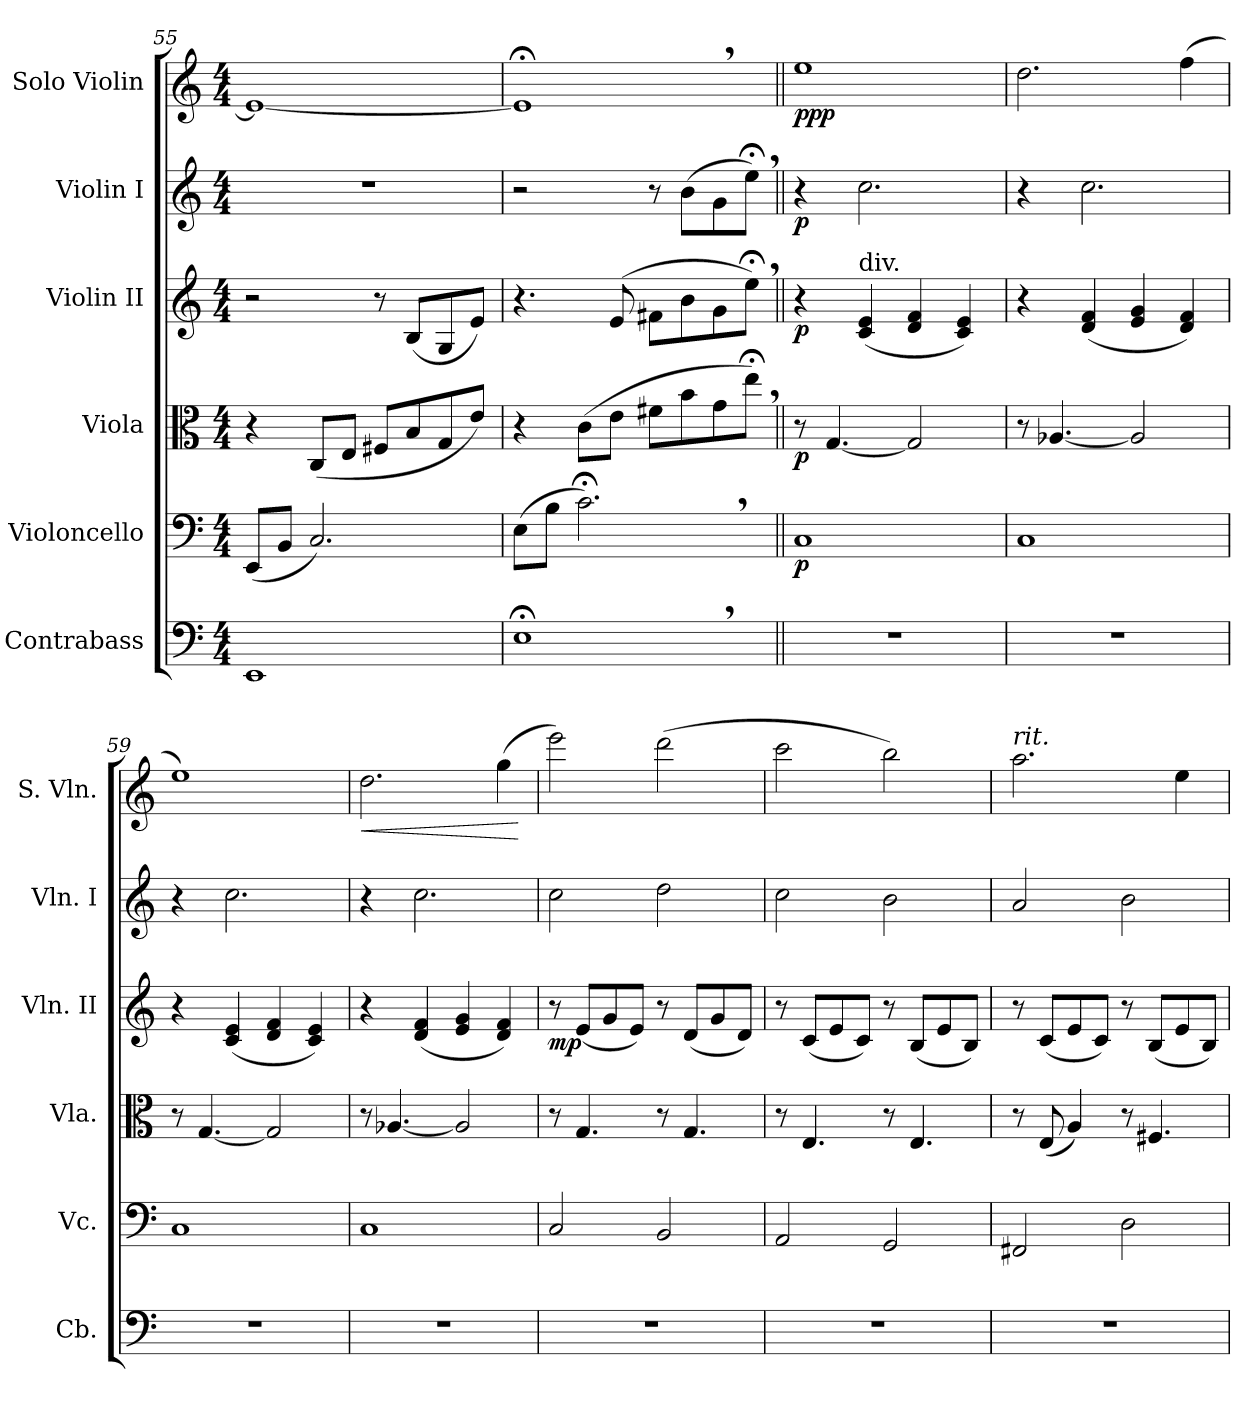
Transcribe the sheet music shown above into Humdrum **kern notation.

**kern	**kern	**dynam	**kern	**dynam	**kern	**dynam	**kern	**dynam	**kern	**dynam
*part6	*part5	*part5	*part4	*part4	*part3	*part3	*part2	*part2	*part1	*part1
*staff6	*staff5	*staff5	*staff4	*staff4	*staff3	*staff3	*staff2	*staff2	*staff1	*staff1
*I"Contrabass	*I"Violoncello	*	*I"Viola	*	*I"Violin II	*	*I"Violin I	*	*I"Solo Violin	*
*I'Cb.	*I'Vc.	*	*I'Vla.	*	*I'Vln. II	*	*I'Vln. I	*	*I'S. Vln.	*
*clefF4	*clefF4	*	*clefC3	*	*clefG2	*	*clefG2	*	*clefG2	*
*ITrd7c12	*	*	*	*	*	*	*	*	*	*
*k[]	*k[]	*	*k[]	*	*k[]	*	*k[]	*	*k[]	*
*M4/4	*M4/4	*	*M4/4	*	*M4/4	*	*M4/4	*	*M4/4	*
=55	=55	=55	=55	=55	=55	=55	=55	=55	=55	=55
1EEE	(<8EE/L	.	4r	.	2r	.	1r	.	1e_	.
.	8BB/J	.	.	.	.	.	.	.	.	.
.	2.C/)	.	(<8C/L	.	.	.	.	.	.	.
.	.	.	8E/J	.	.	.	.	.	.	.
.	.	.	8F#X/L	.	8r	.	.	.	.	.
.	.	.	8B/	.	(<8B/L	.	.	.	.	.
.	.	.	8G/	.	8G/	.	.	.	.	.
.	.	.	8e/J)	.	8e/J)	.	.	.	.	.
=56	=56	=56	=56	=56	=56	=56	=56	=56	=56	=56
1EE;<,	(>8E\L	.	4r	.	4.r	.	2r	.	1e;<,]	.
.	8B\J	.	.	.	.	.	.	.	.	.
.	2.c;<,\)	.	(>8c\L	.	.	.	.	.	.	.
.	.	.	8e\J	.	(>8e/	.	.	.	.	.
.	.	.	8f#X\L	.	8f#X\L	.	8r	.	.	.
.	.	.	8b\	.	8b\	.	(>8b\L	.	.	.
.	.	.	8g\	.	8g\	.	8g\	.	.	.
.	.	.	8ee;<,\J)	.	8ee;<,\J)	.	8ee;<,\J)	.	.	.
=57||	=57||	=57||	=57||	=57||	=57||	=57||	=57||	=57||	=57||	=57||
!	!	!LO:DY:b	!	!LO:DY:b	!	!LO:DY:b	!	!LO:DY:b	!	!LO:DY:b
!	!	!	!	!	!	!	!	!	!	!LO:DY:n=1:b
1r	1C	p	8r	p	4r	p	4r	p	1ee	p pp
.	.	.	[4.G/	.	.	.	.	.	.	.
!	!	!	!	!	!LO:TX:a:t=div.	!	!	!	!	!
.	.	.	.	.	(<4c/ 4e/	.	2.cc\	.	.	.
.	.	.	2G/]	.	4d/ 4f/	.	.	.	.	.
.	.	.	.	.	4c/ 4e/)	.	.	.	.	.
!!LO:PB:g=z
=58	=58	=58	=58	=58	=58	=58	=58	=58	=58	=58
1r	1C	.	8r	.	4r	.	4r	.	2.dd\	.
.	.	.	[4.A-X/	.	.	.	.	.	.	.
.	.	.	.	.	(<4d/ 4f/	.	2.cc\	.	.	.
.	.	.	2A-/]	.	4e/ 4g/	.	.	.	.	.
.	.	.	.	.	4d/ 4f/)	.	.	.	(>4ff\	.
=59	=59	=59	=59	=59	=59	=59	=59	=59	=59	=59
1r	1C	.	8r	.	4r	.	4r	.	1ee)	.
.	.	.	[4.G/	.	.	.	.	.	.	.
.	.	.	.	.	(<4c/ 4e/	.	2.cc\	.	.	.
.	.	.	2G/]	.	4d/ 4f/	.	.	.	.	.
.	.	.	.	.	4c/ 4e/)	.	.	.	.	.
=60	=60	=60	=60	=60	=60	=60	=60	=60	=60	=60
!	!	!	!	!	!	!	!	!	!	!LO:HP:b
1r	1C	.	8r	.	4r	.	4r	.	2.dd\	<
.	.	.	[4.A-X/	.	.	.	.	.	.	.
.	.	.	.	.	(<4d/ 4f/	.	2.cc\	.	.	.
.	.	.	2A-/]	.	4e/ 4g/	.	.	.	.	.
.	.	.	.	.	4d/ 4f/)	.	.	.	(>4gg\	.
.	.	.	.	.	.	.	.	.	.	[
=61	=61	=61	=61	=61	=61	=61	=61	=61	=61	=61
!	!	!	!	!	!	!LO:DY:b	!	!	!	!
1r	2C/	.	8r	.	8r	mp	2cc\	.	2eee\)	.
.	.	.	4.G/	.	(<8e/L	.	.	.	.	.
.	.	.	.	.	8g/	.	.	.	.	.
.	.	.	.	.	8e/J)	.	.	.	.	.
.	2BB/	.	8r	.	8r	.	2dd\	.	(>2ddd\	.
.	.	.	4.G/	.	(<8d/L	.	.	.	.	.
.	.	.	.	.	8g/	.	.	.	.	.
.	.	.	.	.	8d/J)	.	.	.	.	.
=62	=62	=62	=62	=62	=62	=62	=62	=62	=62	=62
1r	2AA/	.	8r	.	8r	.	2cc\	.	2ccc\	.
.	.	.	4.E/	.	(<8c/L	.	.	.	.	.
.	.	.	.	.	8e/	.	.	.	.	.
.	.	.	.	.	8c/J)	.	.	.	.	.
.	2GG/	.	8r	.	8r	.	2b\	.	2bb\)	.
.	.	.	4.E/	.	(<8B/L	.	.	.	.	.
.	.	.	.	.	8e/	.	.	.	.	.
.	.	.	.	.	8B/J)	.	.	.	.	.
=63	=63	=63	=63	=63	=63	=63	=63	=63	=63	=63
!	!	!	!	!	!	!	!	!	!LO:TX:a:i:t=rit.	!
1r	2FF#X/	.	8r	.	8r	.	2a/	.	2.aa\	.
.	.	.	(<8E/	.	(<8c/L	.	.	.	.	.
.	.	.	4A/)	.	8e/	.	.	.	.	.
.	.	.	.	.	8c/J)	.	.	.	.	.
.	2D\	.	8r	.	8r	.	2b\	.	.	.
.	.	.	4.F#X/	.	(<8B/L	.	.	.	.	.
.	.	.	.	.	8e/	.	.	.	4ee\	.
.	.	.	.	.	8B/J)	.	.	.	.	.
=	=	=	=	=	=	=	=	=	=	=
*-	*-	*-	*-	*-	*-	*-	*-	*-	*-	*-
